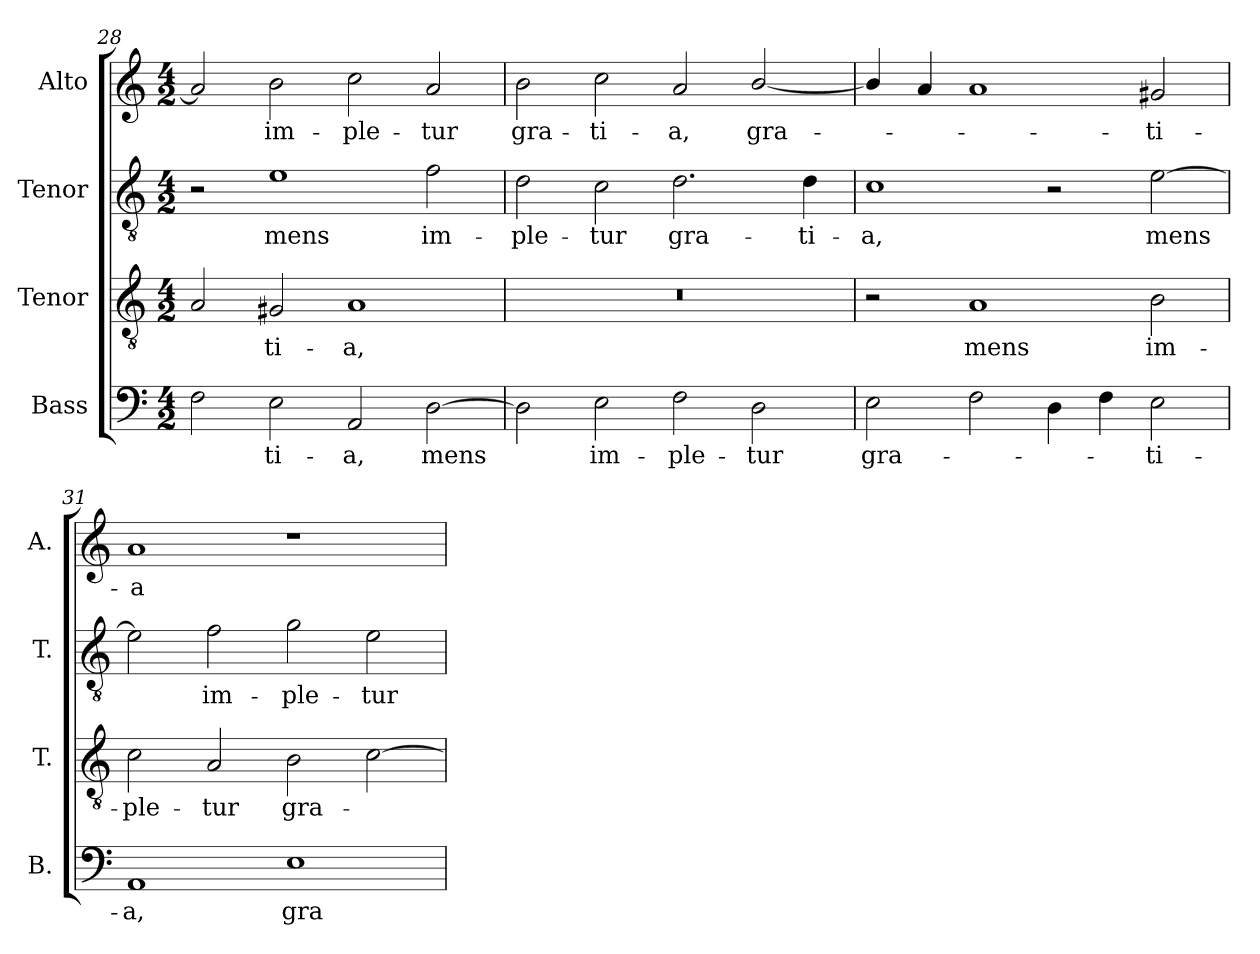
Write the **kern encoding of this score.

**kern	**text	**kern	**text	**kern	**text	**kern	**text
*part4	*part4	*part3	*part3	*part2	*part2	*part1	*part1
*staff4	*staff4	*staff3	*staff3	*staff2	*staff2	*staff1	*staff1
*I"Bass	*	*I"Tenor	*	*I"Tenor	*	*I"Alto	*
*I'B.	*	*I'T.	*	*I'T.	*	*I'A.	*
*clefF4	*	*clefGv2	*	*clefGv2	*	*clefG2	*
*	*	*ITrd7c12	*	*ITrd7c12	*	*	*
*k[]	*	*k[]	*	*k[]	*	*k[]	*
*C:	*	*C:	*	*C:	*	*C:	*
*M4/2	*	*M4/2	*	*M4/2	*	*M4/2	*
=28	=28	=28	=28	=28	=28	=28	=28
2Fi\	.	2AAi/	.	2r	.	2ai/]	.
!	!LO:LY:b:color=#000000	!	!	!	!	!	!
!	!	!	!LO:LY:b:color=#000000	!	!	!	!
!	!	!	!	!	!LO:LY:b:color=#000000	!	!
!	!	!	!	!	!	!	!LO:LY:b:color=#000000
2Ei\	-ti-	2GG#Xi/	-ti-	1Ei	mens	2bi\	im-
!	!LO:LY:b:color=#000000	!	!	!	!	!	!
!	!	!	!LO:LY:b:color=#000000	!	!	!	!
!	!	!	!	!	!	!	!LO:LY:b:color=#000000
2AAi/	-a,	1AAi	-a,	.	.	2cci\	-ple-
!	!LO:LY:b:color=#000000	!	!	!	!	!	!
!	!	!	!	!	!LO:LY:b:color=#000000	!	!
!	!	!	!	!	!	!	!LO:LY:b:color=#000000
[2Di\	mens	.	.	2Fi\	im-	2ai/	-tur
=29	=29	=29	=29	=29	=29	=29	=29
!	!	!LO:N:vis=1	!	!	!	!	!
!	!	!	!	!	!LO:LY:b:color=#000000	!	!
!	!	!	!	!	!	!	!LO:LY:b:color=#000000
2Di\]	.	0r	.	2Di\	-ple-	2bi\	gra-
!	!LO:LY:b:color=#000000	!	!	!	!	!	!
!	!	!	!	!	!LO:LY:b:color=#000000	!	!
!	!	!	!	!	!	!	!LO:LY:b:color=#000000
2Ei\	im-	.	.	2Ci\	-tur	2cci\	-ti-
!	!LO:LY:b:color=#000000	!	!	!	!	!	!
!	!	!	!	!	!LO:LY:b:color=#000000	!	!
!	!	!	!	!	!	!	!LO:LY:b:color=#000000
2Fi\	-ple-	.	.	2.Di\	gra-	2ai/	-a,
!	!LO:LY:b:color=#000000	!	!	!	!	!	!
!	!	!	!	!	!	!	!LO:LY:b:color=#000000
2Di\	-tur	.	.	.	.	[2bi/	gra-
!	!	!	!	!	!LO:LY:b:color=#000000	!	!
.	.	.	.	4Di\	-ti-	.	.
!!LO:LB:g=z
=30	=30	=30	=30	=30	=30	=30	=30
!	!LO:LY:b:color=#000000	!	!	!	!	!	!
!	!	!	!	!	!LO:LY:b:color=#000000	!	!
2Ei\	gra-	2r	.	1Ci	-a,	4bi/]	.
.	.	.	.	.	.	4ai/	.
!	!	!	!LO:LY:b:color=#000000	!	!	!	!
2Fi\	.	1AAi	mens	.	.	1ai	.
4Di\	.	.	.	2r	.	.	.
4Fi\	.	.	.	.	.	.	.
!	!LO:LY:b:color=#000000	!	!	!	!	!	!
!	!	!	!LO:LY:b:color=#000000	!	!	!	!
!	!	!	!	!	!LO:LY:b:color=#000000	!	!
!	!	!	!	!	!	!	!LO:LY:b:color=#000000
2Ei\	-ti-	2BBi\	im-	[2Ei\	mens	2g#Xi/	-ti-
=31	=31	=31	=31	=31	=31	=31	=31
!	!LO:LY:b:color=#000000	!	!	!	!	!	!
!	!	!	!LO:LY:b:color=#000000	!	!	!	!
!	!	!	!	!	!	!	!LO:LY:b:color=#000000
1AAi	-a,	2Ci\	-ple-	2Ei\]	.	1ai	-a
!	!	!	!LO:LY:b:color=#000000	!	!	!	!
!	!	!	!	!	!LO:LY:b:color=#000000	!	!
.	.	2AAi/	-tur	2Fi\	im-	.	.
!	!LO:LY:b:color=#000000	!	!	!	!	!	!
!	!	!	!LO:LY:b:color=#000000	!	!	!	!
!	!	!	!	!	!LO:LY:b:color=#000000	!	!
1Ei	gra-	2BBi\	gra-	2Gi\	-ple-	1r	.
!	!	!	!	!	!LO:LY:b:color=#000000	!	!
.	.	[2Ci\	.	2Ei\	-tur	.	.
=	=	=	=	=	=	=	=
*-	*-	*-	*-	*-	*-	*-	*-
